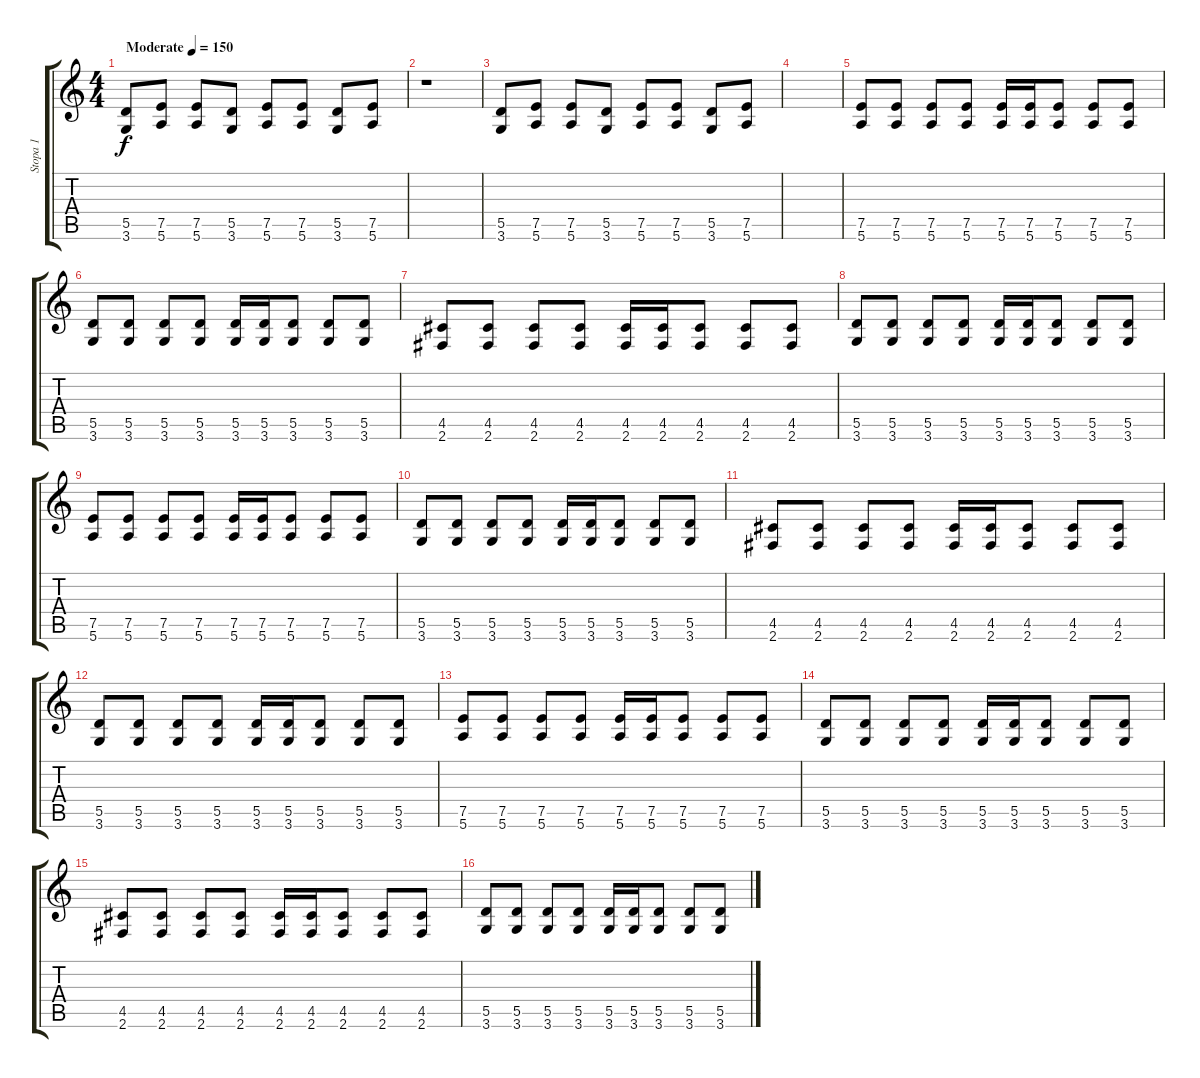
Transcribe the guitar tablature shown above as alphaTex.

\track ("Stopa 1" "Stopa 1") {instrument overdrivenguitar}
\staff {score tabs}
\tuning (E4 B3 G3 D3 A2 E2) {hide}
\ts (4 4)
\tempo (150 "Moderate")
\clef g2
\ks c
(5.5 3.6).8{dy f instrument overdrivenguitar} (7.5 5.6).8 (7.5 5.6).8 (5.5 3.6).8 (7.5 5.6).8 (7.5 5.6).8 (5.5 3.6).8 (7.5 5.6).8 |
r.1 |
(5.5 3.6).8 (7.5 5.6).8 (7.5 5.6).8 (5.5 3.6).8 (7.5 5.6).8 (7.5 5.6).8 (5.5 3.6).8 (7.5 5.6).8 |
|
(7.5 5.6).8 (7.5 5.6).8 (7.5 5.6).8 (7.5 5.6).8 (7.5 5.6).16 (7.5 5.6).16 (7.5 5.6).8 (7.5 5.6).8 (7.5 5.6).8 |
(5.5 3.6).8 (5.5 3.6).8 (5.5 3.6).8 (5.5 3.6).8 (5.5 3.6).16 (5.5 3.6).16 (5.5 3.6).8 (5.5 3.6).8 (5.5 3.6).8 |
(4.5 2.6).8 (4.5 2.6).8 (4.5 2.6).8 (4.5 2.6).8 (4.5 2.6).16 (4.5 2.6).16 (4.5 2.6).8 (4.5 2.6).8 (4.5 2.6).8 |
(5.5 3.6).8 (5.5 3.6).8 (5.5 3.6).8 (5.5 3.6).8 (5.5 3.6).16 (5.5 3.6).16 (5.5 3.6).8 (5.5 3.6).8 (5.5 3.6).8 |
(7.5 5.6).8 (7.5 5.6).8 (7.5 5.6).8 (7.5 5.6).8 (7.5 5.6).16 (7.5 5.6).16 (7.5 5.6).8 (7.5 5.6).8 (7.5 5.6).8 |
(5.5 3.6).8 (5.5 3.6).8 (5.5 3.6).8 (5.5 3.6).8 (5.5 3.6).16 (5.5 3.6).16 (5.5 3.6).8 (5.5 3.6).8 (5.5 3.6).8 |
(4.5 2.6).8 (4.5 2.6).8 (4.5 2.6).8 (4.5 2.6).8 (4.5 2.6).16 (4.5 2.6).16 (4.5 2.6).8 (4.5 2.6).8 (4.5 2.6).8 |
(5.5 3.6).8 (5.5 3.6).8 (5.5 3.6).8 (5.5 3.6).8 (5.5 3.6).16 (5.5 3.6).16 (5.5 3.6).8 (5.5 3.6).8 (5.5 3.6).8 |
(7.5 5.6).8 (7.5 5.6).8 (7.5 5.6).8 (7.5 5.6).8 (7.5 5.6).16 (7.5 5.6).16 (7.5 5.6).8 (7.5 5.6).8 (7.5 5.6).8 |
(5.5 3.6).8 (5.5 3.6).8 (5.5 3.6).8 (5.5 3.6).8 (5.5 3.6).16 (5.5 3.6).16 (5.5 3.6).8 (5.5 3.6).8 (5.5 3.6).8 |
(4.5 2.6).8 (4.5 2.6).8 (4.5 2.6).8 (4.5 2.6).8 (4.5 2.6).16 (4.5 2.6).16 (4.5 2.6).8 (4.5 2.6).8 (4.5 2.6).8 |
(5.5 3.6).8 (5.5 3.6).8 (5.5 3.6).8 (5.5 3.6).8 (5.5 3.6).16 (5.5 3.6).16 (5.5 3.6).8 (5.5 3.6).8 (5.5 3.6).8
